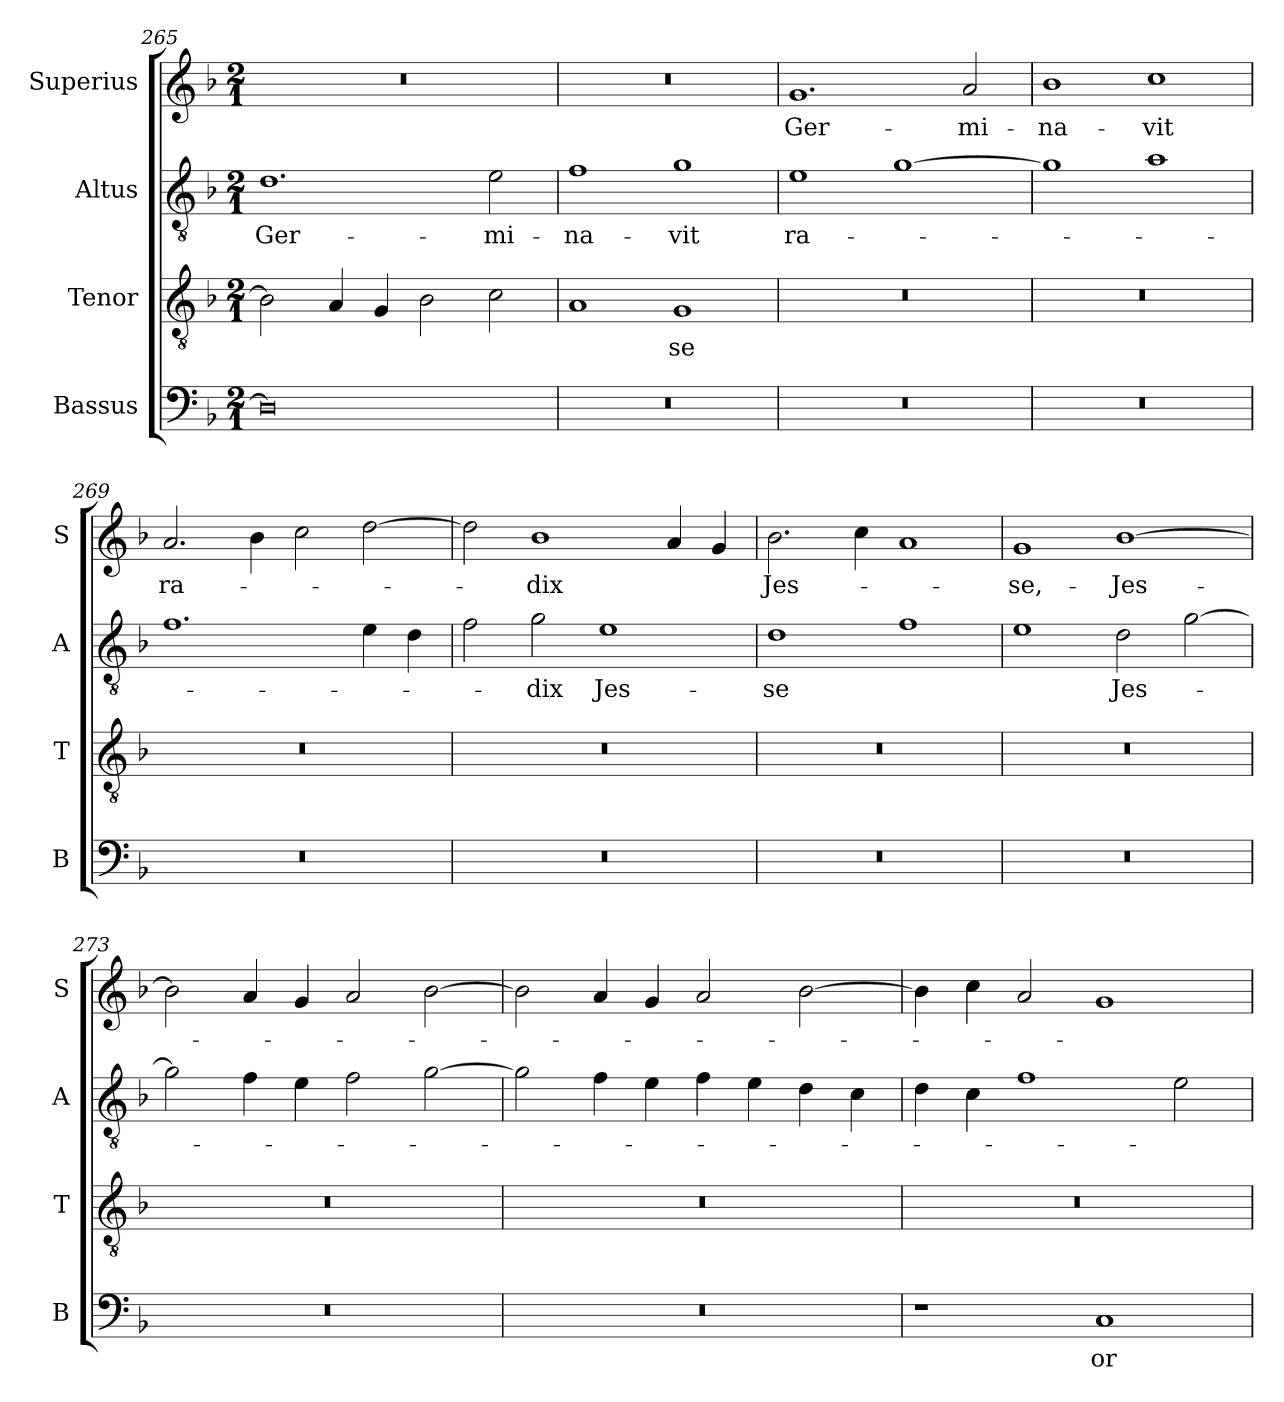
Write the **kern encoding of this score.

**kern	**text	**kern	**text	**kern	**text	**kern	**text
*part4	*part4	*part3	*part3	*part2	*part2	*part1	*part1
*staff4	*staff4	*staff3	*staff3	*staff2	*staff2	*staff1	*staff1
*I"Bassus	*	*I"Tenor	*	*I"Altus	*	*I"Superius	*
*I'B	*	*I'T	*	*I'A	*	*I'S	*
*clefF4	*	*clefGv2	*	*clefGv2	*	*clefG2	*
*k[b-]	*	*k[b-]	*	*k[b-]	*	*k[b-]	*
*M2/1	*	*M2/1	*	*M2/1	*	*M2/1	*
=265	=265	=265	=265	=265	=265	=265	=265
0D]	.	2B-]	.	1.d	-Ger-	0r	.
.	.	4A	.	.	.	.	.
.	.	4G	.	.	.	.	.
.	.	2B-	.	.	.	.	.
.	.	2c	.	2e	-mi-	.	.
=266	=266	=266	=266	=266	=266	=266	=266
0r	.	1A	.	1f	-na-	0r	.
.	.	1G	-se	1g	-vit	.	.
=267	=267	=267	=267	=267	=267	=267	=267
0r	.	0r	.	1e	ra-	1.g	-Ger-
.	.	.	.	[1g	.	.	.
.	.	.	.	.	.	2a	-mi-
=268	=268	=268	=268	=268	=268	=268	=268
0r	.	0r	.	1g]	.	1b-	-na-
.	.	.	.	1a	.	1cc	-vit
=269	=269	=269	=269	=269	=269	=269	=269
0r	.	0r	.	1.f	.	2.a	ra-
.	.	.	.	.	.	4b-	.
.	.	.	.	.	.	2cc	.
.	.	.	.	4e	.	[2dd	.
.	.	.	.	4d	.	.	.
=270	=270	=270	=270	=270	=270	=270	=270
0r	.	0r	.	2f	.	2dd]	.
.	.	.	.	2g	-dix	1b-	-dix
.	.	.	.	1e	Jes-	.	.
.	.	.	.	.	.	4a	.
.	.	.	.	.	.	4g	.
=271	=271	=271	=271	=271	=271	=271	=271
0r	.	0r	.	1d	-se	2.b-	Jes-
.	.	.	.	.	.	4cc	.
.	.	.	.	1f	.	1a	.
=272	=272	=272	=272	=272	=272	=272	=272
0r	.	0r	.	1e	.	1g	-se,-
.	.	.	.	2d	Jes-	[1b-	-Jes-
.	.	.	.	[2g	.	.	.
=273	=273	=273	=273	=273	=273	=273	=273
0r	.	0r	.	2g]	.	2b-]	.
.	.	.	.	4f	.	4a	.
.	.	.	.	4e	.	4g	.
.	.	.	.	2f	.	2a	.
.	.	.	.	[2g	.	[2b-	.
=274	=274	=274	=274	=274	=274	=274	=274
0r	.	0r	.	2g]	.	2b-]	.
.	.	.	.	4f	.	4a	.
.	.	.	.	4e	.	4g	.
.	.	.	.	4f	.	2a	.
.	.	.	.	4e	.	.	.
.	.	.	.	4d	.	[2b-	.
.	.	.	.	4c	.	.	.
=275	=275	=275	=275	=275	=275	=275	=275
1r	.	0r	.	4d	.	4b-]	.
.	.	.	.	4c	.	4cc	.
.	.	.	.	1f	.	2a	.
1C	or-	.	.	.	.	1g	.
.	.	.	.	2e	.	.	.
=	=	=	=	=	=	=	=
*-	*-	*-	*-	*-	*-	*-	*-
